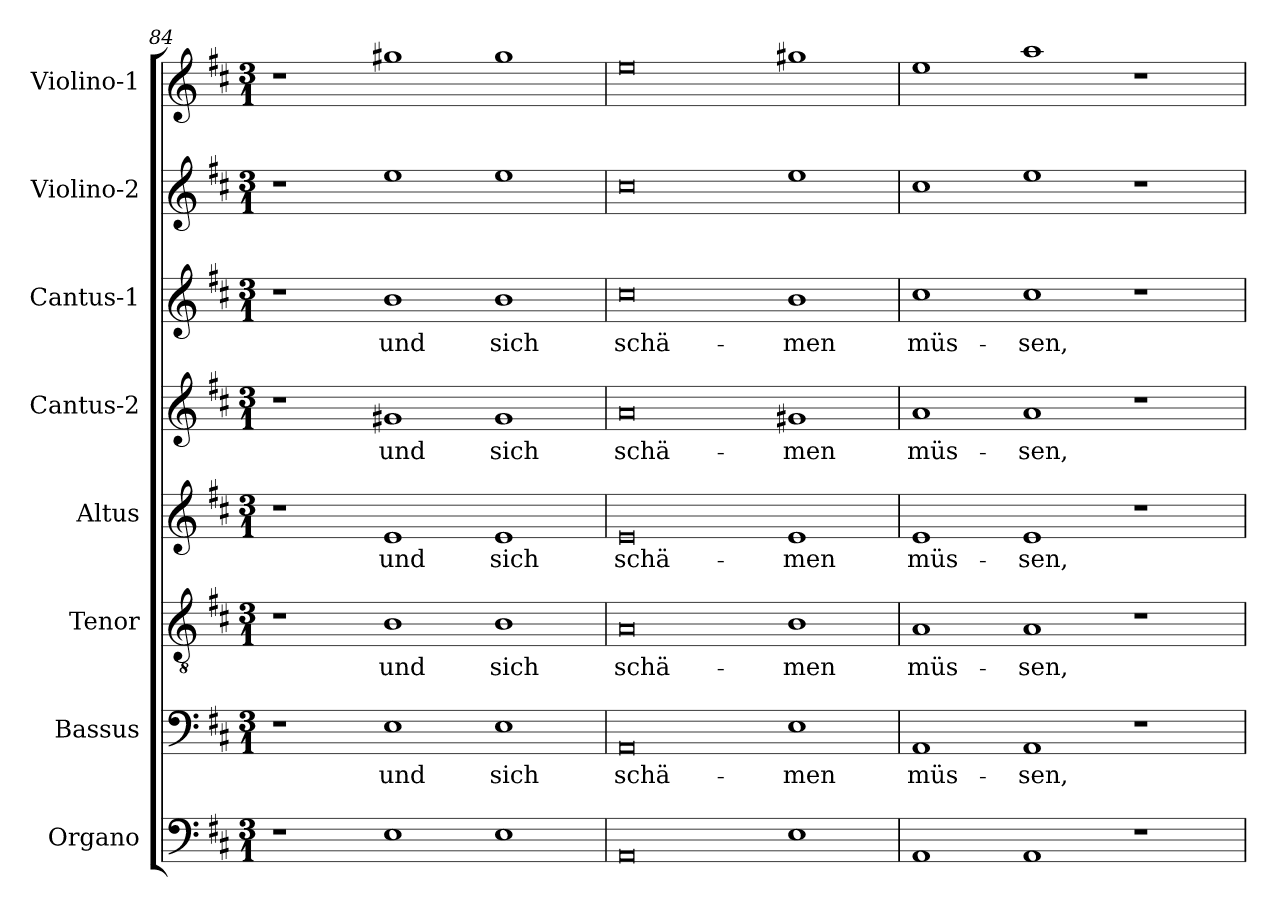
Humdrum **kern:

**kern	**kern	**text	**kern	**text	**kern	**text	**kern	**text	**kern	**text	**kern	**kern
*part8	*part7	*part7	*part6	*part6	*part5	*part5	*part4	*part4	*part3	*part3	*part2	*part1
*staff8	*staff7	*staff7	*staff6	*staff6	*staff5	*staff5	*staff4	*staff4	*staff3	*staff3	*staff2	*staff1
*I"Organo	*I"Bassus	*	*I"Tenor	*	*I"Altus	*	*I"Cantus-2	*	*I"Cantus-1	*	*I"Violino-2	*I"Violino-1
*I'Og	*I'B	*	*I'T	*	*I'A	*	*I'C2	*	*I'C1	*	*I'V2	*I'V1
*clefF4	*clefF4	*	*clefGv2	*	*clefG2	*	*clefG2	*	*clefG2	*	*clefG2	*clefG2
*k[f#c#]	*k[f#c#]	*	*k[f#c#]	*	*k[f#c#]	*	*k[f#c#]	*	*k[f#c#]	*	*k[f#c#]	*k[f#c#]
*D:	*D:	*	*D:	*	*D:	*	*D:	*	*D:	*	*D:	*D:
*M3/1	*M3/1	*	*M3/1	*	*M3/1	*	*M3/1	*	*M3/1	*	*M3/1	*M3/1
=84	=84	=84	=84	=84	=84	=84	=84	=84	=84	=84	=84	=84
1r	1r	.	1r	.	1r	.	1r	.	1r	.	1r	1r
!	!	!LO:LY:b	!	!	!	!	!	!	!	!	!	!
!	!	!	!	!LO:LY:b	!	!	!	!	!	!	!	!
!	!	!	!	!	!	!LO:LY:b	!	!	!	!	!	!
!	!	!	!	!	!	!	!	!LO:LY:b	!	!	!	!
!	!	!	!	!	!	!	!	!	!	!LO:LY:b	!	!
1E	1E	und	1B	und	1e	und	1g#X	und	1b	und	1ee	1gg#X
!	!	!LO:LY:b	!	!	!	!	!	!	!	!	!	!
!	!	!	!	!LO:LY:b	!	!	!	!	!	!	!	!
!	!	!	!	!	!	!LO:LY:b	!	!	!	!	!	!
!	!	!	!	!	!	!	!	!LO:LY:b	!	!	!	!
!	!	!	!	!	!	!	!	!	!	!LO:LY:b	!	!
1E	1E	sich	1B	sich	1e	sich	1g#	sich	1b	sich	1ee	1gg#
=85	=85	=85	=85	=85	=85	=85	=85	=85	=85	=85	=85	=85
!	!	!LO:LY:b	!	!	!	!	!	!	!	!	!	!
!	!	!	!	!LO:LY:b	!	!	!	!	!	!	!	!
!	!	!	!	!	!	!LO:LY:b	!	!	!	!	!	!
!	!	!	!	!	!	!	!	!LO:LY:b	!	!	!	!
!	!	!	!	!	!	!	!	!	!	!LO:LY:b	!	!
0AA	0AA	schä-	0A	schä-	0e	schä-	0a	schä-	0cc#	schä-	0cc#	0ee
!	!	!LO:LY:b	!	!	!	!	!	!	!	!	!	!
!	!	!	!	!LO:LY:b	!	!	!	!	!	!	!	!
!	!	!	!	!	!	!LO:LY:b	!	!	!	!	!	!
!	!	!	!	!	!	!	!	!LO:LY:b	!	!	!	!
!	!	!	!	!	!	!	!	!	!	!LO:LY:b	!	!
1E	1E	-men	1B	-men	1e	-men	1g#X	-men	1b	-men	1ee	1gg#X
=86	=86	=86	=86	=86	=86	=86	=86	=86	=86	=86	=86	=86
!	!	!LO:LY:b	!	!	!	!	!	!	!	!	!	!
!	!	!	!	!LO:LY:b	!	!	!	!	!	!	!	!
!	!	!	!	!	!	!LO:LY:b	!	!	!	!	!	!
!	!	!	!	!	!	!	!	!LO:LY:b	!	!	!	!
!	!	!	!	!	!	!	!	!	!	!LO:LY:b	!	!
1AA	1AA	müs-	1A	müs-	1e	müs-	1a	müs-	1cc#	müs-	1cc#	1ee
!	!	!LO:LY:b	!	!	!	!	!	!	!	!	!	!
!	!	!	!	!LO:LY:b	!	!	!	!	!	!	!	!
!	!	!	!	!	!	!LO:LY:b	!	!	!	!	!	!
!	!	!	!	!	!	!	!	!LO:LY:b	!	!	!	!
!	!	!	!	!	!	!	!	!	!	!LO:LY:b	!	!
1AA	1AA	-sen,	1A	-sen,	1e	-sen,	1a	-sen,	1cc#	-sen,	1ee	1aa
1r	1r	.	1r	.	1r	.	1r	.	1r	.	1r	1r
=	=	=	=	=	=	=	=	=	=	=	=	=
*-	*-	*-	*-	*-	*-	*-	*-	*-	*-	*-	*-	*-
